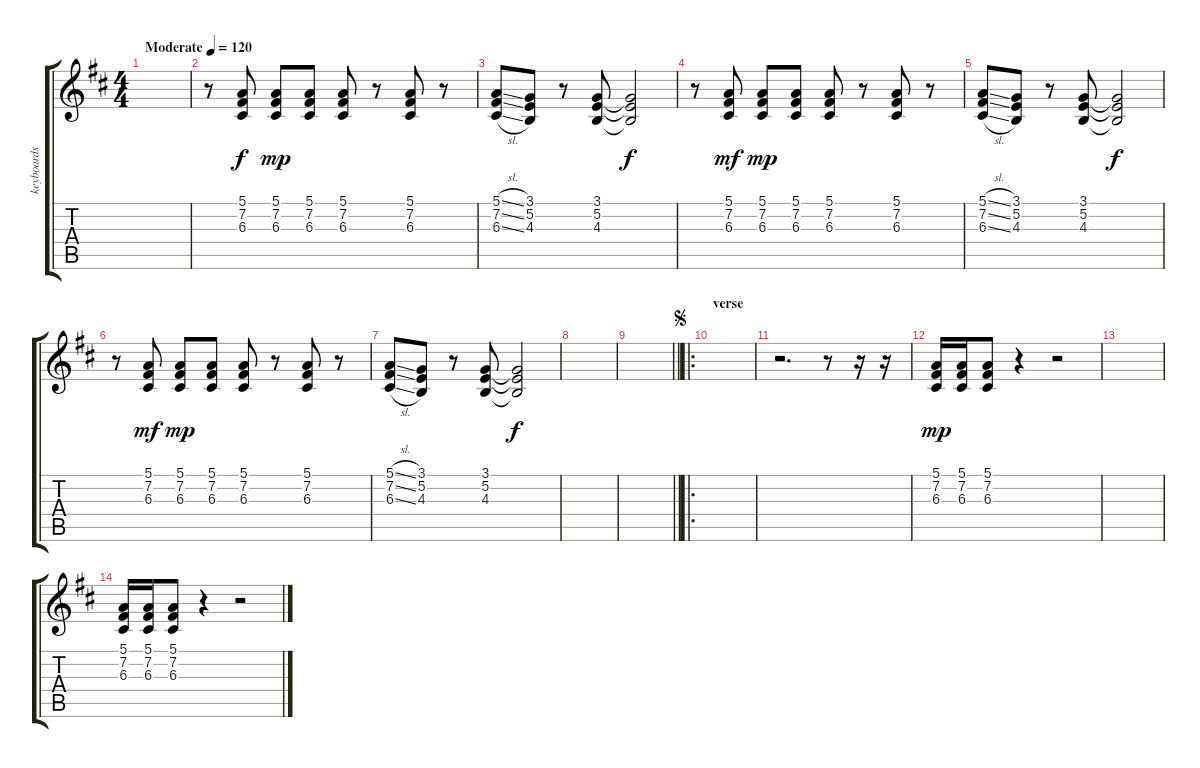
\track ("keyboards" "keyboards") {instrument lead1square}
\staff {score tabs}
\tuning (E4 B3 G3 D3 A2 E2) {hide}
\ts (4 4)
\tempo (120 "Moderate")
\clef g2
\ks d
|
r.8 (5.1 7.2 6.3).8 (5.1 7.2 6.3).8{dy mp} (5.1 7.2 6.3).8 (5.1 7.2 6.3).8 r.8 (5.1 7.2 6.3).8 r.8 |
(5.1{sl} 7.2{sl} 6.3{sl}).8 (3.1 5.2 4.3).8 r.8 (3.1 5.2 4.3).8 (3.1{t} 5.2{t} 4.3{t}).2{dy f} |
r.8 (5.1 7.2 6.3).8{dy mf} (5.1 7.2 6.3).8{dy mp} (5.1 7.2 6.3).8 (5.1 7.2 6.3).8 r.8 (5.1 7.2 6.3).8 r.8 |
(5.1{sl} 7.2{sl} 6.3{sl}).8 (3.1 5.2 4.3).8 r.8 (3.1 5.2 4.3).8 (3.1{t} 5.2{t} 4.3{t}).2{dy f} |
r.8 (5.1 7.2 6.3).8{dy mf} (5.1 7.2 6.3).8{dy mp} (5.1 7.2 6.3).8 (5.1 7.2 6.3).8 r.8 (5.1 7.2 6.3).8 r.8 |
(5.1{sl} 7.2{sl} 6.3{sl}).8 (3.1 5.2 4.3).8 r.8 (3.1 5.2 4.3).8 (3.1{t} 5.2{t} 4.3{t}).2{dy f} |
|
\barLineRight lightlight
|
\ro
\section ("" "verse")
\jump segno
|
r.2{d} r.8 r.16 r.16 |
(5.1 7.2 6.3).16{dy mp} (5.1 7.2 6.3).16 (5.1 7.2 6.3).8 r.4 r.2 |
|
(5.1 7.2 6.3).16 (5.1 7.2 6.3).16 (5.1 7.2 6.3).8 r.4 r.2
